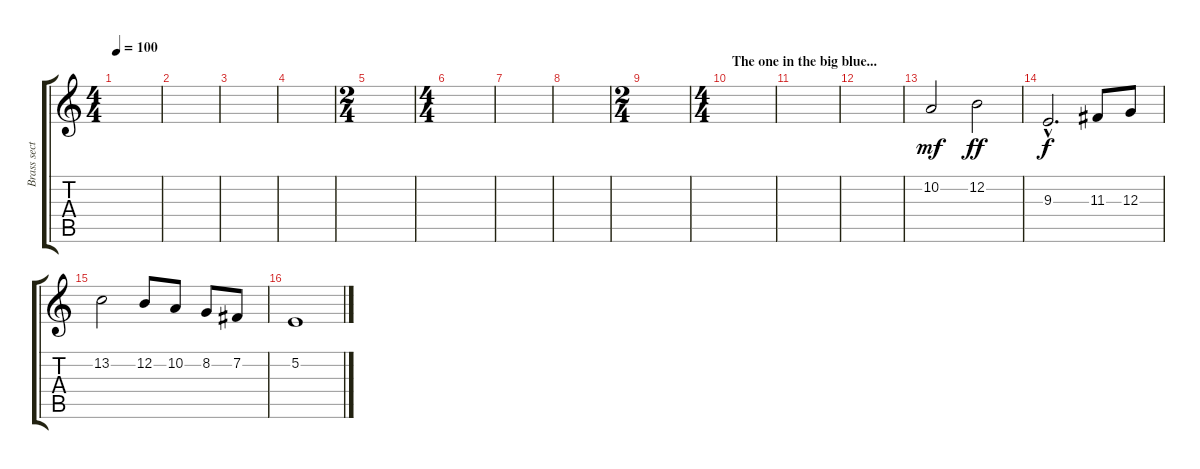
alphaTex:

\track ("Brass section" "Brass sect") {instrument trombone}
\staff {score tabs}
\tuning (E4 B3 G3 D3 A2 E2) {hide}
\ts (4 4)
\tempo 100
\clef g2
\ks c
|
|
|
|
\ts (2 4)
|
\ts (4 4)
|
|
|
\ts (2 4)
|
\ts (4 4)
\section ("" "The one in the big blue...")
|
|
|
10.2.2{dy mf} 12.2.2{dy ff} |
9.3{hac}.2{d dy f} 11.3.8 12.3.8 |
13.2.2 12.2.8 10.2.8 8.2.8 7.2.8 |
5.2.1
